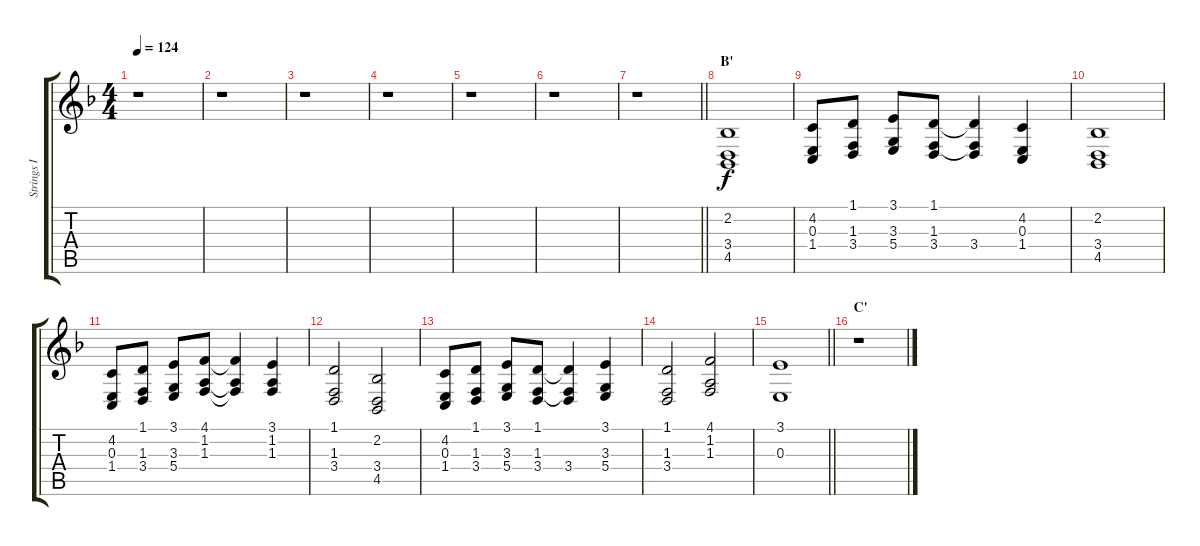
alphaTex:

\track ("Strings I" "Strings I") {instrument stringensemble1}
\staff {score tabs}
\tuning (Db4 Ab3 E3 B2 Gb2 B1) {hide}
\ts (4 4)
\tempo 124
\clef g2
\ks f
r.1{dy f} |
r.1 |
r.1 |
r.1 |
r.1 |
r.1 |
\barLineRight lightlight
r.1 |
\section ("" "B'")
(2.2 3.4 4.5).1 |
(4.2 0.3 1.4).8 (1.1 1.3 3.4).8 (3.1 3.3 5.4).8 (1.1 1.3 3.4).8 (1.1{t} 1.3{t} 3.4).4 (4.2 0.3 1.4).4 |
(2.2 3.4 4.5).1 |
(4.2 0.3 1.4).8 (1.1 1.3 3.4).8 (3.1 3.3 5.4).8 (4.1 1.2 1.3).8 (4.1{t} 1.2{t} 1.3{t}).4 (3.1 1.2 1.3).4 |
(1.1 1.3 3.4).2 (2.2 3.4 4.5).2 |
(4.2 0.3 1.4).8 (1.1 1.3 3.4).8 (3.1 3.3 5.4).8 (1.1 1.3 3.4).8 (1.1{t} 1.3{t} 3.4).4 (3.1 3.3 5.4).4 |
(1.1 1.3 3.4).2 (4.1 1.2 1.3).2 |
\barLineRight lightlight
(3.1 0.3).1 |
\section ("" "C'")
r.1
